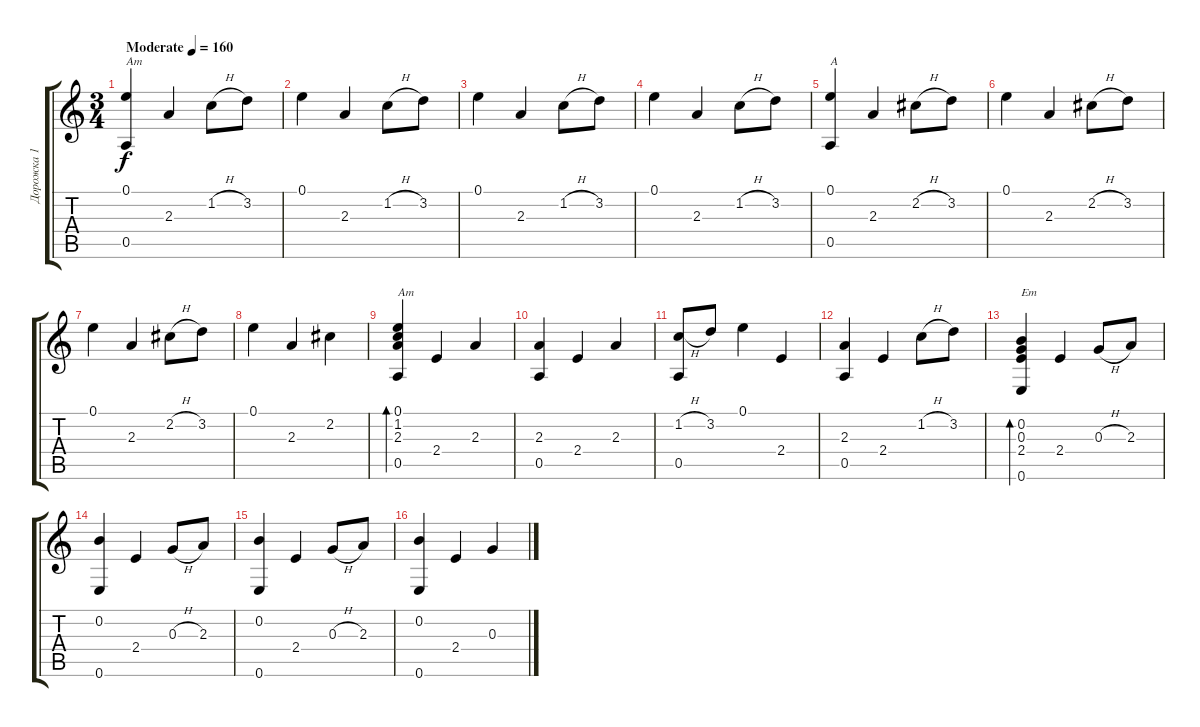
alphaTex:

\track ("Дорожка 1" "Дорожка 1") {instrument acousticguitarsteel}
\staff {score tabs}
\tuning (E4 B3 G3 D3 A2 E2) {hide}
\ts (3 4)
\tempo (160 "Moderate")
\clef g2
\ks c
(0.1 0.5).4{txt "Am" dy f instrument acousticguitarsteel} 2.3.4 1.2{h}.8 3.2.8 |
0.1.4 2.3.4 1.2{h}.8 3.2.8 |
0.1.4 2.3.4 1.2{h}.8 3.2.8 |
0.1.4 2.3.4 1.2{h}.8 3.2.8 |
(0.1 0.5).4{txt "A"} 2.3.4 2.2{h}.8 3.2.8 |
0.1.4 2.3.4 2.2{h}.8 3.2.8 |
0.1.4 2.3.4 2.2{h}.8 3.2.8 |
0.1.4 2.3.4 2.2.4 |
(0.1 1.2 2.3 0.5).4{bd 240 txt "Am"} 2.4.4 2.3.4 |
(2.3 0.5).4 2.4.4 2.3.4 |
(1.2{h} 0.5).8 3.2.8 0.1.4 2.4.4 |
(2.3 0.5).4 2.4.4 1.2{h}.8 3.2.8 |
(0.2 0.3 2.4 0.6).4{bd 240 txt "Em"} 2.4.4 0.3{h}.8 2.3.8 |
(0.2 0.6).4 2.4.4 0.3{h}.8 2.3.8 |
(0.2 0.6).4 2.4.4 0.3{h}.8 2.3.8 |
(0.2 0.6).4 2.4.4 0.3.4
